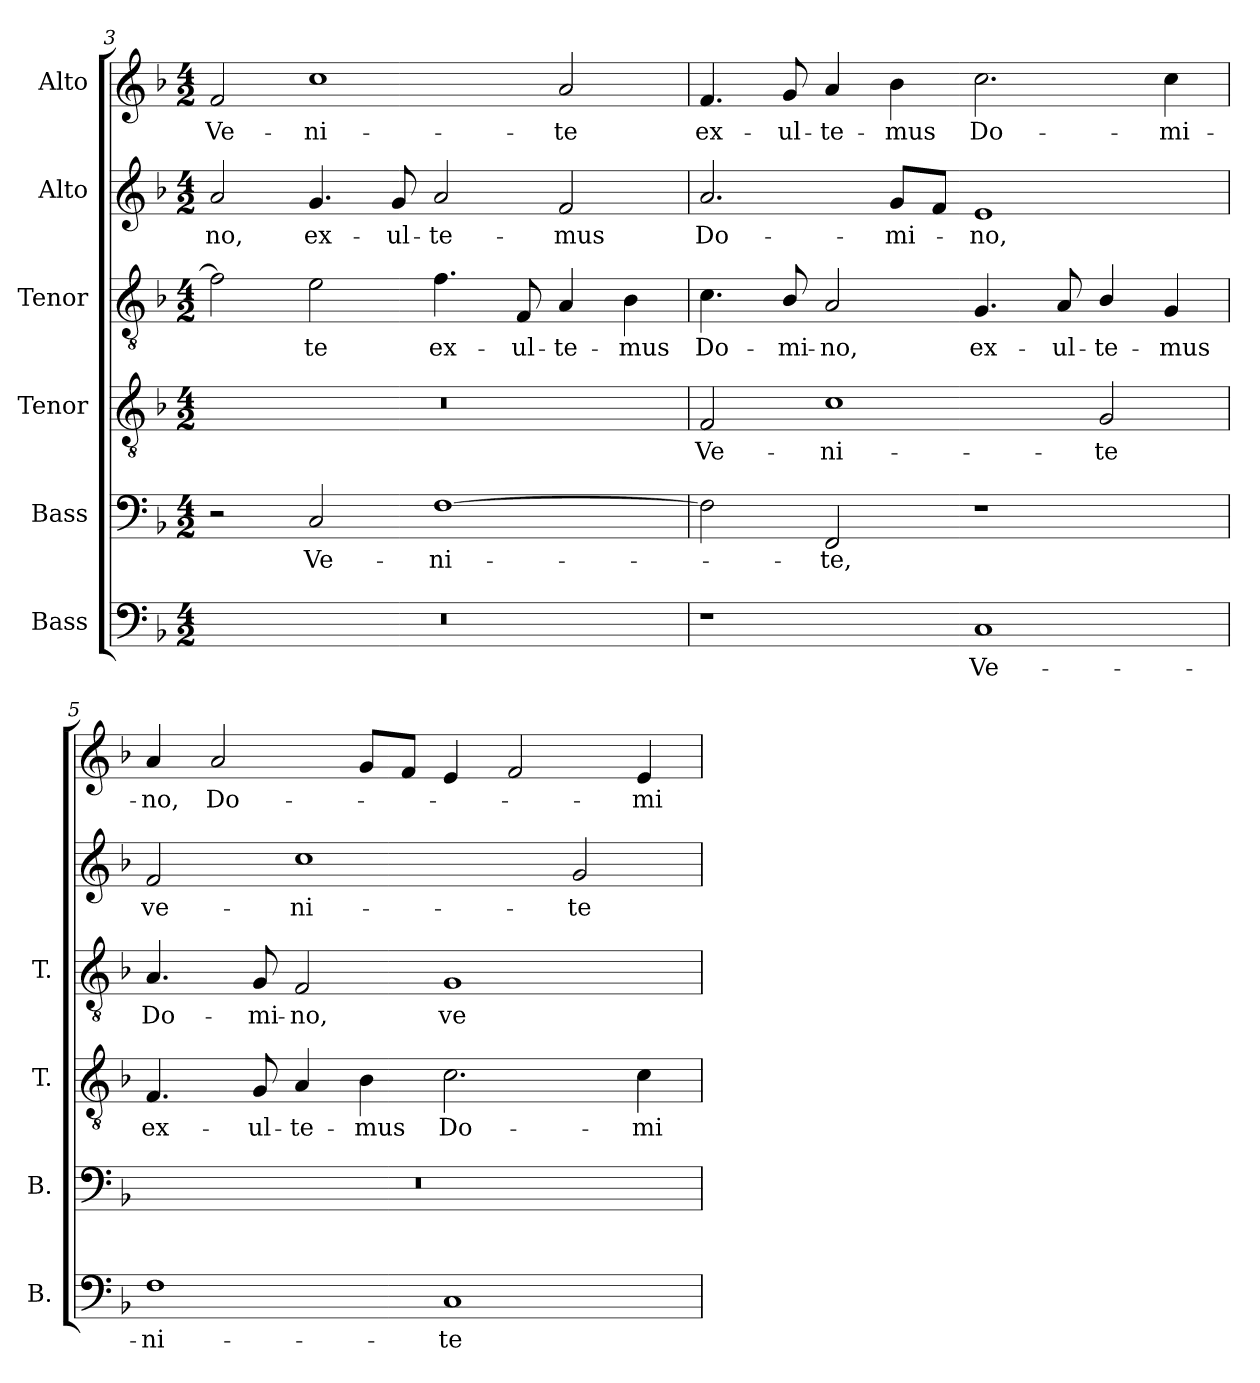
**kern	**text	**kern	**text	**kern	**text	**kern	**text	**kern	**text	**kern	**text
*part6	*part6	*part5	*part5	*part4	*part4	*part3	*part3	*part2	*part2	*part1	*part1
*staff6	*staff6	*staff5	*staff5	*staff4	*staff4	*staff3	*staff3	*staff2	*staff2	*staff1	*staff1
*I"Bass	*	*I"Bass	*	*I"Tenor	*	*I"Tenor	*	*I"Alto	*	*I"Alto	*
*I'B.	*	*I'B.	*	*I'T.	*	*I'T.	*	*	*	*	*
*clefF4	*	*clefF4	*	*clefGv2	*	*clefGv2	*	*clefG2	*	*clefG2	*
*	*	*	*	*ITrd7c12	*	*ITrd7c12	*	*	*	*	*
*k[b-]	*	*k[b-]	*	*k[b-]	*	*k[b-]	*	*k[b-]	*	*k[b-]	*
*F:	*	*F:	*	*F:	*	*F:	*	*F:	*	*F:	*
*M4/2	*	*M4/2	*	*M4/2	*	*M4/2	*	*M4/2	*	*M4/2	*
=3	=3	=3	=3	=3	=3	=3	=3	=3	=3	=3	=3
!LO:N:vis=1	!	!	!	!LO:N:vis=1	!	!	!	!	!	!	!
!	!	!	!	!	!	!	!	!	!LO:LY:b:color=#000000	!	!
!	!	!	!	!	!	!	!	!	!	!	!LO:LY:b:color=#000000
0r	.	2r	.	0r	.	2Fi\]	.	2ai/	-no,	2fi/	Ve-
!	!	!	!LO:LY:b:color=#000000	!	!	!	!	!	!	!	!
!	!	!	!	!	!	!	!LO:LY:b:color=#000000	!	!	!	!
!	!	!	!	!	!	!	!	!	!LO:LY:b:color=#000000	!	!
!	!	!	!	!	!	!	!	!	!	!	!LO:LY:b:color=#000000
.	.	2Ci/	Ve-	.	.	2Ei\	-te	4.gi/	ex-	1cci	-ni-
!	!	!	!	!	!	!	!	!	!LO:LY:b:color=#000000	!	!
.	.	.	.	.	.	.	.	8gi/	-ul-	.	.
!	!	!	!LO:LY:b:color=#000000	!	!	!	!	!	!	!	!
!	!	!	!	!	!	!	!LO:LY:b:color=#000000	!	!	!	!
!	!	!	!	!	!	!	!	!	!LO:LY:b:color=#000000	!	!
.	.	[1Fi	-ni-	.	.	4.Fi\	ex-	2ai/	-te-	.	.
!	!	!	!	!	!	!	!LO:LY:b:color=#000000	!	!	!	!
.	.	.	.	.	.	8FFi/	-ul-	.	.	.	.
!	!	!	!	!	!	!	!LO:LY:b:color=#000000	!	!	!	!
!	!	!	!	!	!	!	!	!	!LO:LY:b:color=#000000	!	!
!	!	!	!	!	!	!	!	!	!	!	!LO:LY:b:color=#000000
.	.	.	.	.	.	4AAi/	-te-	2fi/	-mus	2ai/	-te
!	!	!	!	!	!	!	!LO:LY:b:color=#000000	!	!	!	!
.	.	.	.	.	.	4BB-i\	-mus	.	.	.	.
!!LO:LB:g=z
=4	=4	=4	=4	=4	=4	=4	=4	=4	=4	=4	=4
!	!	!	!	!	!LO:LY:b:color=#000000	!	!	!	!	!	!
!	!	!	!	!	!	!	!LO:LY:b:color=#000000	!	!	!	!
!	!	!	!	!	!	!	!	!	!LO:LY:b:color=#000000	!	!
!	!	!	!	!	!	!	!	!	!	!	!LO:LY:b:color=#000000
1r	.	2Fi\]	.	2FFi/	Ve-	4.Ci\	Do-	2.ai/	Do-	4.fi/	ex-
!	!	!	!	!	!	!	!LO:LY:b:color=#000000	!	!	!	!
!	!	!	!	!	!	!	!	!	!	!	!LO:LY:b:color=#000000
.	.	.	.	.	.	8BB-i/	-mi-	.	.	8gi/	-ul-
!	!	!	!LO:LY:b:color=#000000	!	!	!	!	!	!	!	!
!	!	!	!	!	!LO:LY:b:color=#000000	!	!	!	!	!	!
!	!	!	!	!	!	!	!LO:LY:b:color=#000000	!	!	!	!
!	!	!	!	!	!	!	!	!	!	!	!LO:LY:b:color=#000000
.	.	2FFi/	-te,	1Ci	-ni-	2AAi/	-no,	.	.	4ai/	-te-
!	!	!	!	!	!	!	!	!	!LO:LY:b:color=#000000	!	!
!	!	!	!	!	!	!	!	!	!	!	!LO:LY:b:color=#000000
.	.	.	.	.	.	.	.	8gi/L	-mi-	4b-i\	-mus
.	.	.	.	.	.	.	.	8fi/J	.	.	.
!	!LO:LY:b:color=#000000	!	!	!	!	!	!	!	!	!	!
!	!	!	!	!	!	!	!LO:LY:b:color=#000000	!	!	!	!
!	!	!	!	!	!	!	!	!	!LO:LY:b:color=#000000	!	!
!	!	!	!	!	!	!	!	!	!	!	!LO:LY:b:color=#000000
1Ci	Ve-	1r	.	.	.	4.GGi/	ex-	1ei	-no,	2.cci\	Do-
!	!	!	!	!	!	!	!LO:LY:b:color=#000000	!	!	!	!
.	.	.	.	.	.	8AAi/	-ul-	.	.	.	.
!	!	!	!	!	!LO:LY:b:color=#000000	!	!	!	!	!	!
!	!	!	!	!	!	!	!LO:LY:b:color=#000000	!	!	!	!
.	.	.	.	2GGi/	-te	4BB-i/	-te-	.	.	.	.
!	!	!	!	!	!	!	!LO:LY:b:color=#000000	!	!	!	!
!	!	!	!	!	!	!	!	!	!	!	!LO:LY:b:color=#000000
.	.	.	.	.	.	4GGi/	-mus	.	.	4cci\	-mi-
=5	=5	=5	=5	=5	=5	=5	=5	=5	=5	=5	=5
!	!LO:LY:b:color=#000000	!LO:N:vis=1	!	!	!	!	!	!	!	!	!
!	!	!	!	!	!LO:LY:b:color=#000000	!	!	!	!	!	!
!	!	!	!	!	!	!	!LO:LY:b:color=#000000	!	!	!	!
!	!	!	!	!	!	!	!	!	!LO:LY:b:color=#000000	!	!
!	!	!	!	!	!	!	!	!	!	!	!LO:LY:b:color=#000000
1Fi	-ni-	0r	.	4.FFi/	ex-	4.AAi/	Do-	2fi/	ve-	4ai/	-no,
!	!	!	!	!	!	!	!	!	!	!	!LO:LY:b:color=#000000
.	.	.	.	.	.	.	.	.	.	2ai/	Do-
!	!	!	!	!	!LO:LY:b:color=#000000	!	!	!	!	!	!
!	!	!	!	!	!	!	!LO:LY:b:color=#000000	!	!	!	!
.	.	.	.	8GGi/	-ul-	8GGi/	-mi-	.	.	.	.
!	!	!	!	!	!LO:LY:b:color=#000000	!	!	!	!	!	!
!	!	!	!	!	!	!	!LO:LY:b:color=#000000	!	!	!	!
!	!	!	!	!	!	!	!	!	!LO:LY:b:color=#000000	!	!
.	.	.	.	4AAi/	-te-	2FFi/	-no,	1cci	-ni-	.	.
!	!	!	!	!	!LO:LY:b:color=#000000	!	!	!	!	!	!
.	.	.	.	4BB-i\	-mus	.	.	.	.	8gi/L	.
.	.	.	.	.	.	.	.	.	.	8fi/J	.
!	!LO:LY:b:color=#000000	!	!	!	!	!	!	!	!	!	!
!	!	!	!	!	!LO:LY:b:color=#000000	!	!	!	!	!	!
!	!	!	!	!	!	!	!LO:LY:b:color=#000000	!	!	!	!
1Ci	-te	.	.	2.Ci\	Do-	1GGi	ve-	.	.	4ei/	.
.	.	.	.	.	.	.	.	.	.	2fi/	.
!	!	!	!	!	!	!	!	!	!LO:LY:b:color=#000000	!	!
.	.	.	.	.	.	.	.	2gi/	-te	.	.
!	!	!	!	!	!LO:LY:b:color=#000000	!	!	!	!	!	!
!	!	!	!	!	!	!	!	!	!	!	!LO:LY:b:color=#000000
.	.	.	.	4Ci\	-mi-	.	.	.	.	4ei/	-mi-
=	=	=	=	=	=	=	=	=	=	=	=
*-	*-	*-	*-	*-	*-	*-	*-	*-	*-	*-	*-
